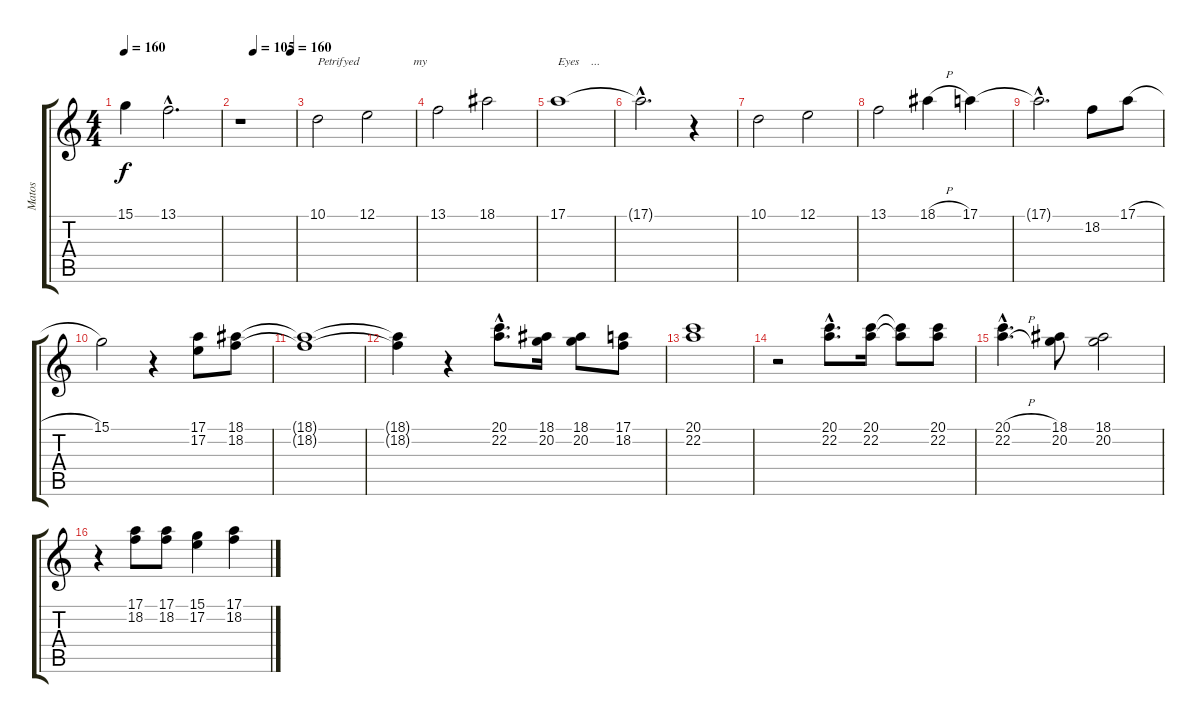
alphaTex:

\track ("Matos" "Matos") {instrument stringensemble1}
\staff {score tabs}
\tuning (E4 B3 G3 D3 A2 E2) {hide}
\ts (4 4)
\tempo 160
\clef g2
\ks c
15.1.4{dy f} 13.1{hac}.2{d} |
\tempo (105 0.25)
\tempo (160 0.9166666666666666)
r.1 |
10.1.2{txt "Petrifyed                  my"} 12.1.2 |
13.1.2 18.1.2 |
17.1.1{txt "Eyes    ..."} |
17.1{hac t}.2{d} r.4 |
10.1.2 12.1.2 |
13.1.2 18.1{h}.4 17.1.4 |
17.1{hac t}.2{d} 18.2.8 17.1{h}.8 |
15.1.2 r.4 (17.1 17.2).8 (18.1 18.2).8 |
(18.1{t} 18.2{t}).1 |
(18.1{t} 18.2{t}).4 r.4 (20.1{hac} 22.2{hac}).8{d} (18.1 20.2).16 (18.1 20.2).8 (17.1 18.2).8 |
(20.1 22.2).1 |
r.2 (20.1{hac} 22.2{hac}).8{d} (20.1 22.2).16 (20.1{t} 22.2{t}).8 (20.1 22.2).8 |
(20.1{h hac} 22.2{h hac}).4{d} (18.1 20.2).8 (18.1 20.2).2 |
r.4 (17.1 18.2).8 (17.1 18.2).8 (15.1 17.2).4 (17.1 18.2).4
